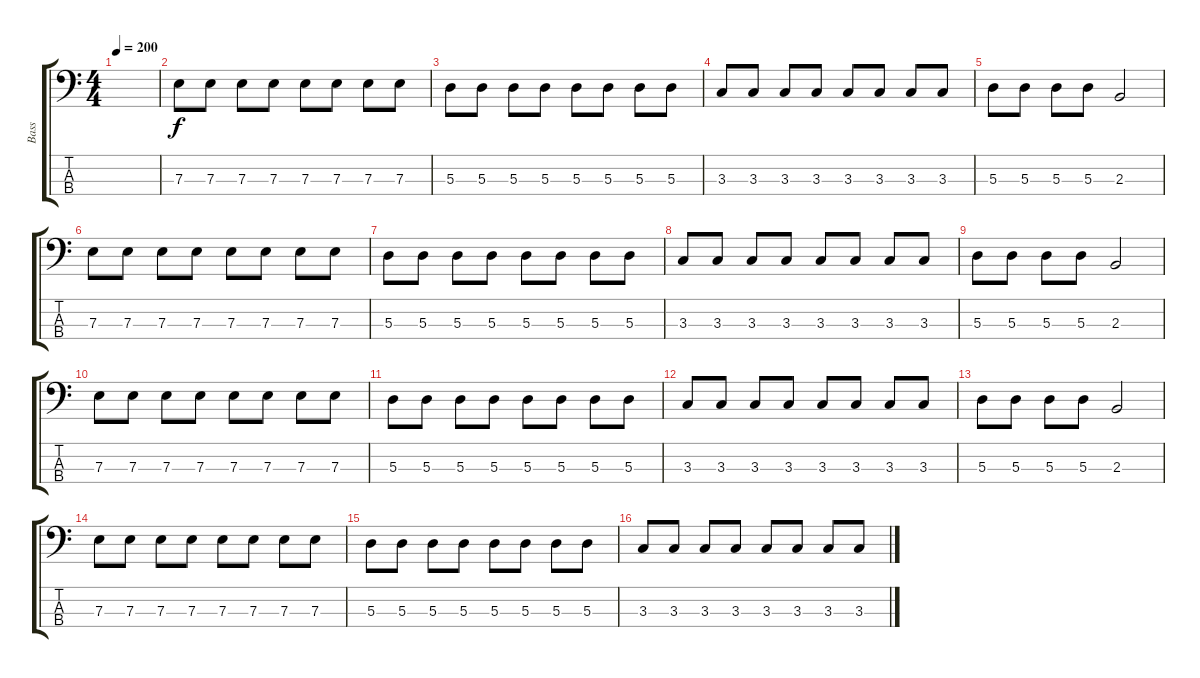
\track ("Bass" "Bass") {instrument electricbasspick}
\staff {score tabs}
\tuning (G2 D2 A1 E1) {hide}
\ts (4 4)
\tempo 200
\clef f4
\ks c
|
7.3.8 7.3.8 7.3.8 7.3.8 7.3.8 7.3.8 7.3.8 7.3.8 |
5.3.8 5.3.8 5.3.8 5.3.8 5.3.8 5.3.8 5.3.8 5.3.8 |
3.3.8 3.3.8 3.3.8 3.3.8 3.3.8 3.3.8 3.3.8 3.3.8 |
5.3.8 5.3.8 5.3.8 5.3.8 2.3.2 |
7.3.8 7.3.8 7.3.8 7.3.8 7.3.8 7.3.8 7.3.8 7.3.8 |
5.3.8 5.3.8 5.3.8 5.3.8 5.3.8 5.3.8 5.3.8 5.3.8 |
3.3.8 3.3.8 3.3.8 3.3.8 3.3.8 3.3.8 3.3.8 3.3.8 |
5.3.8 5.3.8 5.3.8 5.3.8 2.3.2 |
7.3.8 7.3.8 7.3.8 7.3.8 7.3.8 7.3.8 7.3.8 7.3.8 |
5.3.8 5.3.8 5.3.8 5.3.8 5.3.8 5.3.8 5.3.8 5.3.8 |
3.3.8 3.3.8 3.3.8 3.3.8 3.3.8 3.3.8 3.3.8 3.3.8 |
5.3.8 5.3.8 5.3.8 5.3.8 2.3.2 |
7.3.8 7.3.8 7.3.8 7.3.8 7.3.8 7.3.8 7.3.8 7.3.8 |
5.3.8 5.3.8 5.3.8 5.3.8 5.3.8 5.3.8 5.3.8 5.3.8 |
3.3.8 3.3.8 3.3.8 3.3.8 3.3.8 3.3.8 3.3.8 3.3.8
